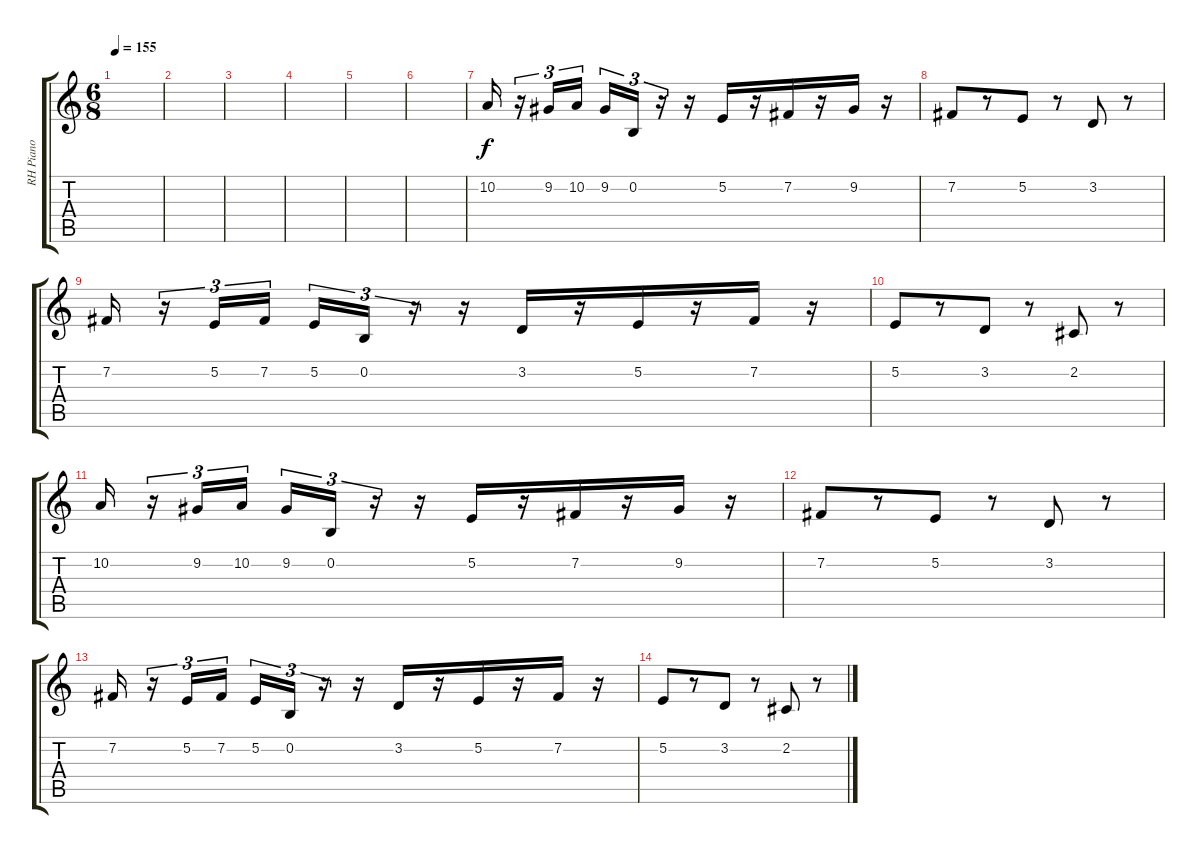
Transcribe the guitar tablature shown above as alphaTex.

\track ("RH Piano" "RH Piano") {instrument acousticgrandpiano}
\staff {score tabs}
\tuning (E4 B3 G3 D3 A2 E2) {hide}
\ts (6 8)
\tempo 155
\clef g2
\ks c
|
|
|
|
|
|
10.2.16{volume 10 instrument marimba} r.16{tu (3 2)} 9.2.16{tu (3 2)} 10.2.16{tu (3 2)} 9.2.16{tu (3 2)} 0.2.16{tu (3 2)} r.16{tu (3 2)} r.16 5.2.16 r.16 7.2.16 r.16 9.2.16 r.16 |
7.2.8 r.8 5.2.8 r.8 3.2.8 r.8 |
7.2.16 r.16{tu (3 2)} 5.2.16{tu (3 2)} 7.2.16{tu (3 2)} 5.2.16{tu (3 2)} 0.2.16{tu (3 2)} r.16{tu (3 2)} r.16 3.2.16 r.16 5.2.16 r.16 7.2.16 r.16 |
5.2.8 r.8 3.2.8 r.8 2.2.8 r.8 |
10.2.16{volume 10 instrument marimba} r.16{tu (3 2)} 9.2.16{tu (3 2)} 10.2.16{tu (3 2)} 9.2.16{tu (3 2)} 0.2.16{tu (3 2)} r.16{tu (3 2)} r.16 5.2.16 r.16 7.2.16 r.16 9.2.16 r.16 |
7.2.8 r.8 5.2.8 r.8 3.2.8 r.8 |
7.2.16 r.16{tu (3 2)} 5.2.16{tu (3 2)} 7.2.16{tu (3 2)} 5.2.16{tu (3 2)} 0.2.16{tu (3 2)} r.16{tu (3 2)} r.16 3.2.16 r.16 5.2.16 r.16 7.2.16 r.16 |
5.2.8 r.8 3.2.8 r.8 2.2.8 r.8
